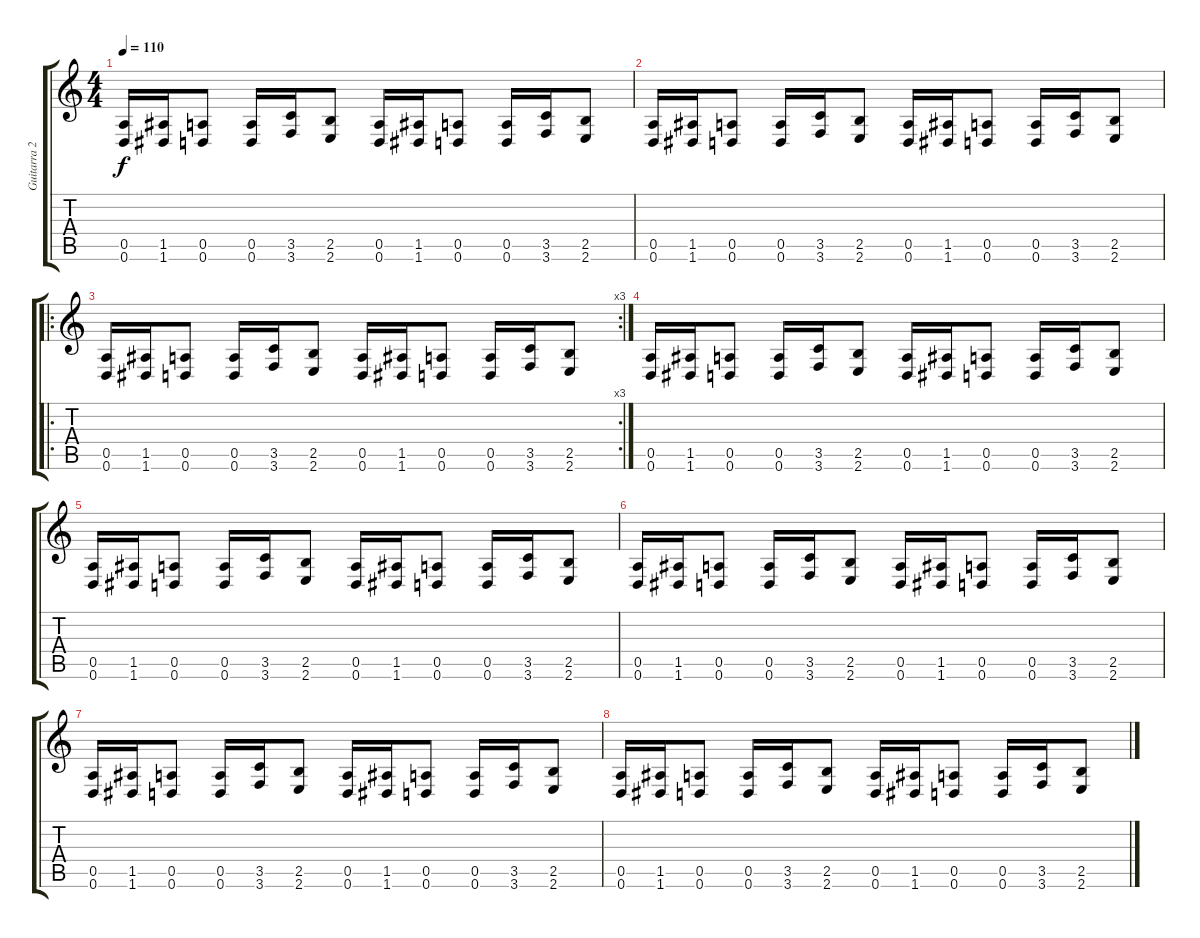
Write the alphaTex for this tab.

\track ("Guitarra 2" "Guitarra 2") {instrument distortionguitar}
\staff {score tabs}
\tuning (E4 B3 G3 D3 A2 D2) {hide}
\ts (4 4)
\tempo 110
\clef g2
\ks c
(0.5 0.6).16{dy f instrument distortionguitar} (1.5 1.6).16 (0.5 0.6).8 (0.5 0.6).16 (3.5 3.6).16 (2.5 2.6).8 (0.5 0.6).16 (1.5 1.6).16 (0.5 0.6).8 (0.5 0.6).16 (3.5 3.6).16 (2.5 2.6).8 |
(0.5 0.6).16 (1.5 1.6).16 (0.5 0.6).8 (0.5 0.6).16 (3.5 3.6).16 (2.5 2.6).8 (0.5 0.6).16 (1.5 1.6).16 (0.5 0.6).8 (0.5 0.6).16 (3.5 3.6).16 (2.5 2.6).8 |
\ro
\rc 3
(0.5 0.6).16 (1.5 1.6).16 (0.5 0.6).8 (0.5 0.6).16 (3.5 3.6).16 (2.5 2.6).8 (0.5 0.6).16 (1.5 1.6).16 (0.5 0.6).8 (0.5 0.6).16 (3.5 3.6).16 (2.5 2.6).8 |
(0.5 0.6).16 (1.5 1.6).16 (0.5 0.6).8 (0.5 0.6).16 (3.5 3.6).16 (2.5 2.6).8 (0.5 0.6).16 (1.5 1.6).16 (0.5 0.6).8 (0.5 0.6).16 (3.5 3.6).16 (2.5 2.6).8 |
(0.5 0.6).16 (1.5 1.6).16 (0.5 0.6).8 (0.5 0.6).16 (3.5 3.6).16 (2.5 2.6).8 (0.5 0.6).16 (1.5 1.6).16 (0.5 0.6).8 (0.5 0.6).16 (3.5 3.6).16 (2.5 2.6).8 |
(0.5 0.6).16 (1.5 1.6).16 (0.5 0.6).8 (0.5 0.6).16 (3.5 3.6).16 (2.5 2.6).8 (0.5 0.6).16 (1.5 1.6).16 (0.5 0.6).8 (0.5 0.6).16 (3.5 3.6).16 (2.5 2.6).8 |
(0.5 0.6).16 (1.5 1.6).16 (0.5 0.6).8 (0.5 0.6).16 (3.5 3.6).16 (2.5 2.6).8 (0.5 0.6).16 (1.5 1.6).16 (0.5 0.6).8 (0.5 0.6).16 (3.5 3.6).16 (2.5 2.6).8 |
(0.5 0.6).16 (1.5 1.6).16 (0.5 0.6).8 (0.5 0.6).16 (3.5 3.6).16 (2.5 2.6).8 (0.5 0.6).16 (1.5 1.6).16 (0.5 0.6).8 (0.5 0.6).16 (3.5 3.6).16 (2.5 2.6).8
